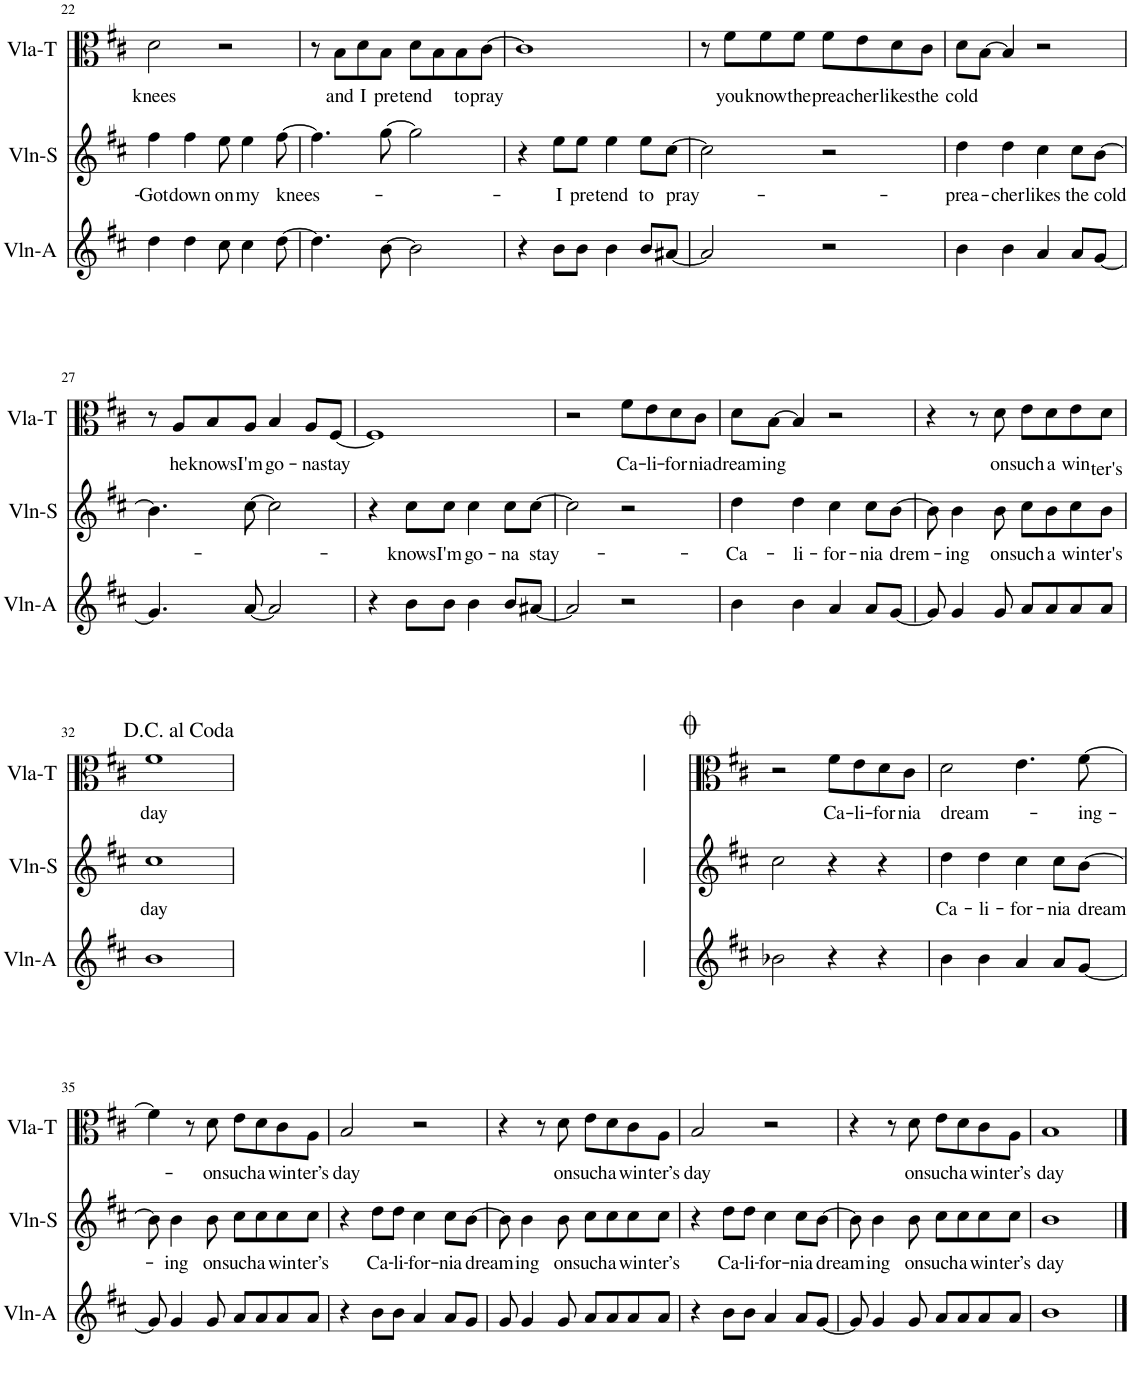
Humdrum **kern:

**kern	**kern	**text	**kern	**text
*part3	*part2	*part2	*part1	*part1
*staff3	*staff2	*staff2	*staff1	*staff1
*I"Violin (Alto)	*I"Violin (Soprano)	*	*I"Viola (Tenor)	*
*I'Vln-A	*I'Vln-S	*	*I'Vla-T	*
!!LO:PB:g=z
*clefG2	*clefG2	*	*clefC3	*
*k[f#c#]	*k[f#c#]	*	*k[f#c#]	*
*M4/4	*M4/4	*	*M4/4	*
=22	=22	=22	=22	=22
!	!	!LO:LY:b	!	!LO:LY:b
4dd\	4ff#\	-Got	2d\	knees
!	!	!LO:LY:b	!	!
4dd\	4ff#\	down	.	.
!	!	!LO:LY:b	!	!
8cc#\	8ee\	on	2r	.
!	!	!LO:LY:b	!	!
4cc#\	4ee\	my	.	.
!	!	!LO:LY:b	!	!
[8dd\	[8ff#\	knees-	.	.
=23	=23	=23	=23	=23
4.dd\]	4.ff#\]	.	8r	.
!	!	!	!	!LO:LY:b
.	.	.	8B\L	and
!	!	!	!	!LO:LY:b
.	.	.	8d\	I
!	!	!	!	!LO:LY:b
[8b\	[8gg\	.	8B\J	pre-
!	!	!	!	!LO:LY:b
2b\]	2gg\]	.	8d\L	-tend
.	.	.	8B\	.
!	!	!	!	!LO:LY:b
.	.	.	8B\	to
!	!	!	!	!LO:LY:b
.	.	.	[8c#\J	pray
=24	=24	=24	=24	=24
4r	4r	.	1c#]	.
!	!	!LO:LY:b	!	!
8b\L	8ee\L	-I	.	.
!	!	!LO:LY:b	!	!
8b\J	8ee\J	pre-	.	.
!	!	!LO:LY:b	!	!
4b\	4ee\	-tend	.	.
!	!	!LO:LY:b	!	!
8b/L	8ee\L	to	.	.
!	!	!LO:LY:b	!	!
[8a#X/J	[8cc#\J	pray-	.	.
=25	=25	=25	=25	=25
2a#/]	2cc#\]	.	8r	.
!	!	!	!	!LO:LY:b
.	.	.	8f#\L	you
!	!	!	!	!LO:LY:b
.	.	.	8f#\	know
!	!	!	!	!LO:LY:b
.	.	.	8f#\J	the
!	!	!	!	!LO:LY:b
2r	2r	.	8f#\L	prea-
!	!	!	!	!LO:LY:b
.	.	.	8e\	-cher
!	!	!	!	!LO:LY:b
.	.	.	8d\	likes
!	!	!	!	!LO:LY:b
.	.	.	8c#\J	the
=26	=26	=26	=26	=26
!	!	!LO:LY:b	!	!LO:LY:b
4b\	4dd\	-prea-	8d\L	cold
.	.	.	[8B\J	.
!	!	!LO:LY:b	!	!
4b\	4dd\	-cher	4B/]	.
!	!	!LO:LY:b	!	!
4a/	4cc#\	likes	2r	.
!	!	!LO:LY:b	!	!
8a/L	8cc#\L	the	.	.
!	!	!LO:LY:b	!	!
[8g/J	[8b\J	cold-	.	.
!!LO:LB:g=z
=27	=27	=27	=27	=27
4.g/]	4.b\]	.	8r	.
!	!	!	!	!LO:LY:b
.	.	.	8A/L	he
!	!	!	!	!LO:LY:b
.	.	.	8B/	knows
!	!	!	!	!LO:LY:b
[8a/	[8cc#\	.	8A/J	I'm
!	!	!	!	!LO:LY:b
2a/]	2cc#\]	.	4B/	go-
!	!	!	!	!LO:LY:b
.	.	.	8A/L	-na
!	!	!	!	!LO:LY:b
.	.	.	[8F#/J	stay
=28	=28	=28	=28	=28
4r	4r	.	1F#]	.
!	!	!LO:LY:b	!	!
8b\L	8cc#\L	-knows	.	.
!	!	!LO:LY:b	!	!
8b\J	8cc#\J	I'm	.	.
!	!	!LO:LY:b	!	!
4b\	4cc#\	go-	.	.
!	!	!LO:LY:b	!	!
8b/L	8cc#\L	-na	.	.
!	!	!LO:LY:b	!	!
[8a#X/J	[8cc#\J	stay-	.	.
=29	=29	=29	=29	=29
2a#/]	2cc#\]	.	2r	.
!	!	!	!	!LO:LY:b
2r	2r	.	8f#\L	Ca-
!	!	!	!	!LO:LY:b
.	.	.	8e\	-li-
!	!	!	!	!LO:LY:b
.	.	.	8d\	-for-
!	!	!	!	!LO:LY:b
.	.	.	8c#\J	-nia
=30	=30	=30	=30	=30
!	!	!LO:LY:b	!	!LO:LY:b
4b\	4dd\	-Ca-	8d\L	dream-
!	!	!	!	!LO:LY:b
.	.	.	[8B\J	-ing
!	!	!LO:LY:b	!	!
4b\	4dd\	-li-	4B/]	.
!	!	!LO:LY:b	!	!
4a/	4cc#\	-for-	2r	.
!	!	!LO:LY:b	!	!
8a/L	8cc#\L	-nia	.	.
!	!	!LO:LY:b	!	!
[8g/J	[8b\J	drem-	.	.
=31	=31	=31	=31	=31
8g/]	8b\]	.	4r	.
!	!	!LO:LY:b	!	!
4g/	4b\	-ing	.	.
.	.	.	8r	.
!	!	!LO:LY:b	!	!LO:LY:b
8g/	8b\	on	8d\	on
!	!	!LO:LY:b	!	!LO:LY:b
8a/L	8cc#\L	such	8e\L	such
!	!	!LO:LY:b	!	!LO:LY:b
8a/	8b\	a	8d\	a
!	!	!LO:LY:b	!	!LO:LY:b
8a/	8cc#\	win-	8e\	win-
!	!	!LO:LY:b	!	!LO:LY:b
8a/J	8b\J	-ter's	8d\J	-ter's
!!LO:LB:g=z
=32	=32	=32	=32	=32
!	!	!LO:LY:b	!	!LO:LY:b
1b	1cc#	day	1f#	day
=32X1	=32X1	=32X1	=32X1	=32X1
1ryy	1ryy	.	1ryy	.
=33	=33	=33	=33	=33
2b-X\	2cc#\	.	2r	.
!	!	!	!	!LO:LY:b
4r	4r	.	8f#\L	-Ca-
!	!	!	!	!LO:LY:b
.	.	.	8e\	-li-
!	!	!	!	!LO:LY:b
4r	4r	.	8d\	-for-
!	!	!	!	!LO:LY:b
.	.	.	8c#\J	-nia
=34	=34	=34	=34	=34
!	!	!LO:LY:b	!	!LO:LY:b
4b\	4dd\	Ca-	2d\	dream-
!	!	!LO:LY:b	!	!
4b\	4dd\	-li-	.	.
!	!	!LO:LY:b	!	!
4a/	4cc#\	-for-	4.e\	.
!	!	!LO:LY:b	!	!
8a/L	8cc#\L	-nia	.	.
!	!	!LO:LY:b	!	!LO:LY:b
[8g/J	[8b\J	dream-	[8f#\	-ing-
!!LO:LB:g=z
=35	=35	=35	=35	=35
8g/]	8b\]	.	4f#\]	.
!	!	!LO:LY:b	!	!
4g/	4b\	-ing	.	.
.	.	.	8r	.
!	!	!LO:LY:b	!	!LO:LY:b
8g/	8b\	on	8d\	-on
!	!	!LO:LY:b	!	!LO:LY:b
8a/L	8cc#\L	such	8e\L	such
!	!	!LO:LY:b	!	!LO:LY:b
8a/	8cc#\	a	8d\	a
!	!	!LO:LY:b	!	!LO:LY:b
8a/	8cc#\	win-	8c#\	win-
!	!	!LO:LY:b	!	!LO:LY:b
8a/J	8cc#\J	-ter’s	8A\J	-ter’s
=36	=36	=36	=36	=36
!	!	!	!	!LO:LY:b
4r	4r	.	2B/	day
!	!	!LO:LY:b	!	!
8b\L	8dd\L	Ca-	.	.
!	!	!LO:LY:b	!	!
8b\J	8dd\J	-li-	.	.
!	!	!LO:LY:b	!	!
4a/	4cc#\	-for-	2r	.
!	!	!LO:LY:b	!	!
8a/L	8cc#\L	-nia	.	.
!	!	!LO:LY:b	!	!
8g/J	[8b\J	dream-	.	.
=37	=37	=37	=37	=37
8g/	8b\]	.	4r	.
!	!	!LO:LY:b	!	!
4g/	4b\	-ing	.	.
.	.	.	8r	.
!	!	!LO:LY:b	!	!LO:LY:b
8g/	8b\	on	8d\	on
!	!	!LO:LY:b	!	!LO:LY:b
8a/L	8cc#\L	such	8e\L	such
!	!	!LO:LY:b	!	!LO:LY:b
8a/	8cc#\	a	8d\	a
!	!	!LO:LY:b	!	!LO:LY:b
8a/	8cc#\	win-	8c#\	win-
!	!	!LO:LY:b	!	!LO:LY:b
8a/J	8cc#\J	-ter’s	8A\J	-ter’s
=38	=38	=38	=38	=38
!	!	!	!	!LO:LY:b
4r	4r	.	2B/	day
!	!	!LO:LY:b	!	!
8b\L	8dd\L	Ca-	.	.
!	!	!LO:LY:b	!	!
8b\J	8dd\J	-li-	.	.
!	!	!LO:LY:b	!	!
4a/	4cc#\	-for-	2r	.
!	!	!LO:LY:b	!	!
8a/L	8cc#\L	-nia	.	.
!	!	!LO:LY:b	!	!
[8g/J	[8b\J	dream-	.	.
=39	=39	=39	=39	=39
8g/]	8b\]	.	4r	.
!	!	!LO:LY:b	!	!
4g/	4b\	-ing	.	.
.	.	.	8r	.
!	!	!LO:LY:b	!	!LO:LY:b
8g/	8b\	on	8d\	on
!	!	!LO:LY:b	!	!LO:LY:b
8a/L	8cc#\L	such	8e\L	such
!	!	!LO:LY:b	!	!LO:LY:b
8a/	8cc#\	a	8d\	a
!	!	!LO:LY:b	!	!LO:LY:b
8a/	8cc#\	win-	8c#\	win-
!	!	!LO:LY:b	!	!LO:LY:b
8a/J	8cc#\J	-ter’s	8A\J	-ter’s
=40	=40	=40	=40	=40
!	!	!LO:LY:b	!	!LO:LY:b
1b	1b	day	1B	day
==	==	==	==	==
*-	*-	*-	*-	*-
